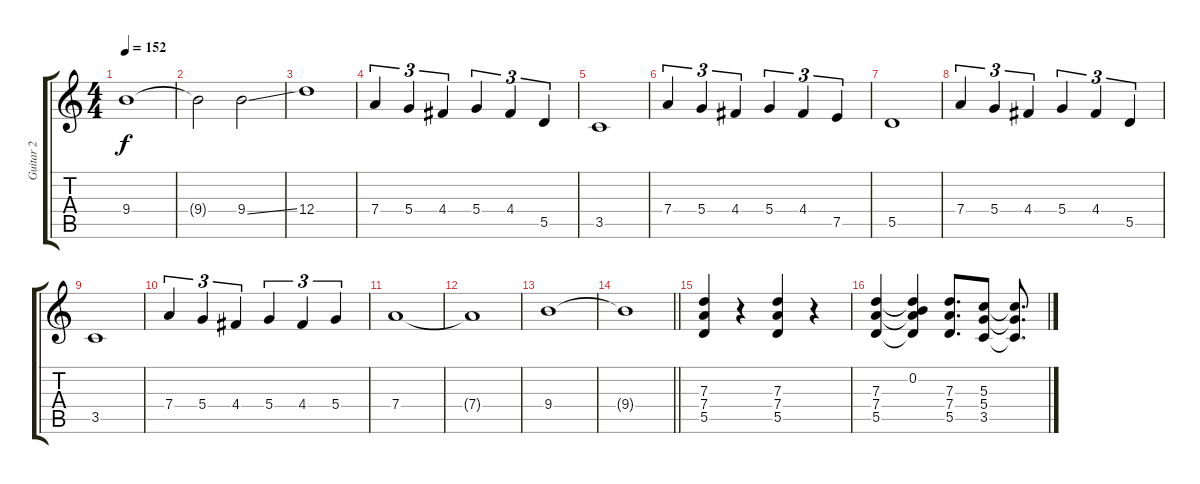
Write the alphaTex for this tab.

\track ("Guitar 2" "Guitar 2") {instrument distortionguitar}
\staff {score tabs}
\tuning (E4 B3 G3 D3 A2 E2) {hide}
\ts (4 4)
\tempo 152
\clef g2
\ks c
9.4.1{dy f} |
9.4{t}.2 9.4{ss}.2 |
12.4.1 |
7.4.4{tu (3 2)} 5.4.4{tu (3 2)} 4.4.4{tu (3 2)} 5.4.4{tu (3 2)} 4.4.4{tu (3 2)} 5.5.4{tu (3 2)} |
3.5.1 |
7.4.4{tu (3 2)} 5.4.4{tu (3 2)} 4.4.4{tu (3 2)} 5.4.4{tu (3 2)} 4.4.4{tu (3 2)} 7.5.4{tu (3 2)} |
5.5.1 |
7.4.4{tu (3 2)} 5.4.4{tu (3 2)} 4.4.4{tu (3 2)} 5.4.4{tu (3 2)} 4.4.4{tu (3 2)} 5.5.4{tu (3 2)} |
3.5.1 |
7.4.4{tu (3 2)} 5.4.4{tu (3 2)} 4.4.4{tu (3 2)} 5.4.4{tu (3 2)} 4.4.4{tu (3 2)} 5.4.4{tu (3 2)} |
7.4.1 |
7.4{t}.1 |
9.4.1 |
\barLineRight lightlight
9.4{t}.1 |
(7.3 7.4 5.5).4 r.4 (7.3 7.4 5.5).4 r.4 |
(7.3 7.4 5.5).4 (0.2 7.3{t} 7.4{t} 5.5{t}).4 (7.3 7.4 5.5).8{d} (5.3 5.4 3.5).8 (5.3{t} 5.4{t} 3.5{t}).8{d}
